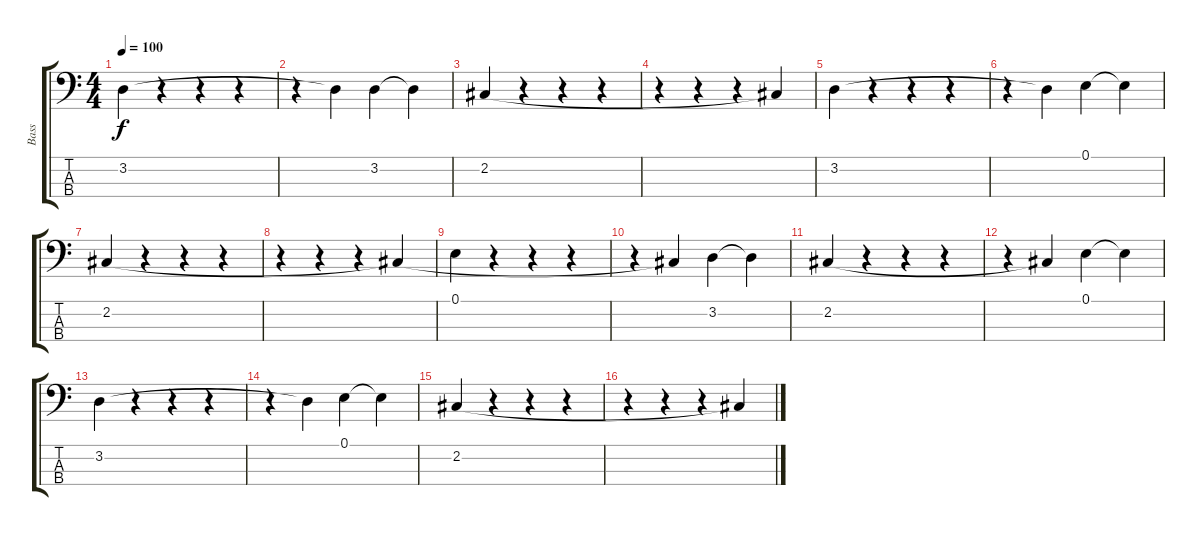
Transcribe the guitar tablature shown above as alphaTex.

\track ("Bass" "Bass") {instrument electricbasspick}
\staff {score tabs}
\tuning (E2 B1 Gb1 B0) {hide}
\ts (4 4)
\section ("" "")
\tempo 100
\clef f4
\ks c
3.2.4{dy f} r.4 r.4 r.4 |
r.4 3.2{t}.4 3.2.4 3.2{t}.4 |
2.2.4 r.4 r.4 r.4 |
r.4 r.4 r.4 2.2{t}.4 |
3.2.4 r.4 r.4 r.4 |
r.4 3.2{t}.4 0.1.4 0.1{t}.4 |
2.2.4 r.4 r.4 r.4 |
r.4 r.4 r.4 2.2{t}.4 |
0.1.4 r.4 r.4 r.4 |
r.4 2.2{t}.4 3.2.4 3.2{t}.4 |
2.2.4 r.4 r.4 r.4 |
r.4 2.2{t}.4 0.1.4 0.1{t}.4 |
3.2.4 r.4 r.4 r.4 |
r.4 3.2{t}.4 0.1.4 0.1{t}.4 |
2.2.4 r.4 r.4 r.4 |
r.4 r.4 r.4 2.2{t}.4
